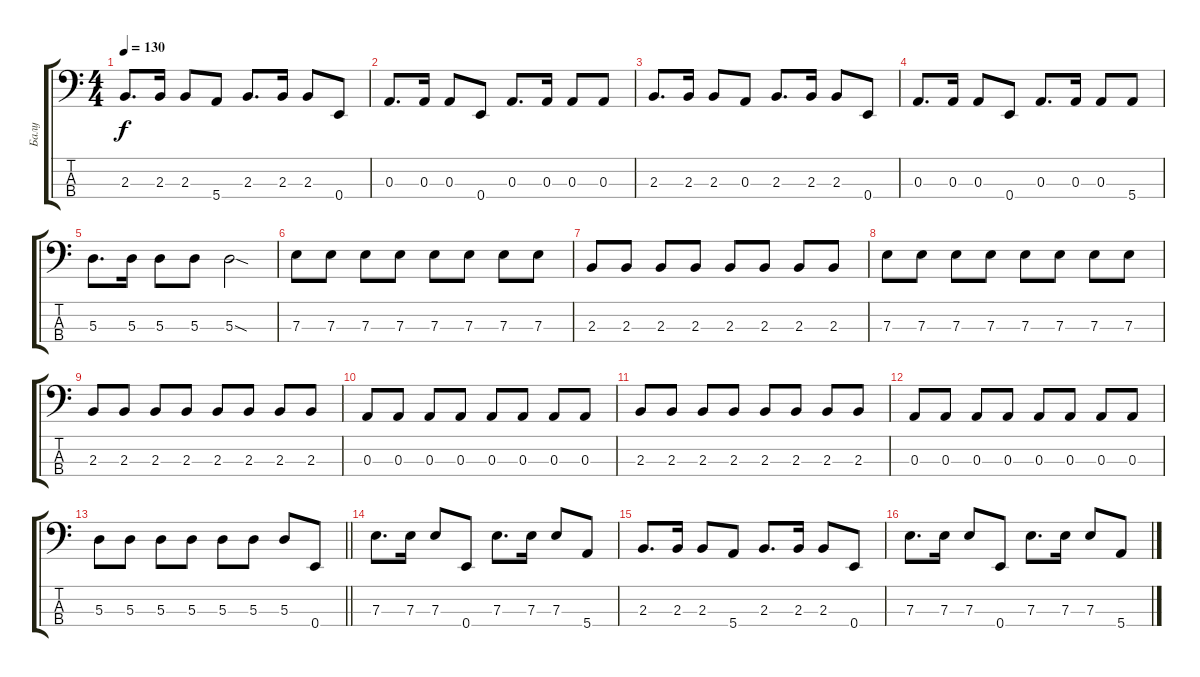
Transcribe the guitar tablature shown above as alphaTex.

\track ("Балу" "Балу") {instrument electricbasspick}
\staff {score tabs}
\tuning (G2 D2 A1 E1) {hide}
\ts (4 4)
\tempo 130
\clef f4
\ks c
2.3.8{d dy f} 2.3.16 2.3.8 5.4.8 2.3.8{d} 2.3.16 2.3.8 0.4.8 |
0.3.8{d} 0.3.16 0.3.8 0.4.8 0.3.8{d} 0.3.16 0.3.8 0.3.8 |
2.3.8{d} 2.3.16 2.3.8 0.3.8 2.3.8{d} 2.3.16 2.3.8 0.4.8 |
0.3.8{d} 0.3.16 0.3.8 0.4.8 0.3.8{d} 0.3.16 0.3.8 5.4.8 |
5.3.8{d} 5.3.16 5.3.8 5.3.8 5.3{sod}.2 |
7.3.8 7.3.8 7.3.8 7.3.8 7.3.8 7.3.8 7.3.8 7.3.8 |
2.3.8 2.3.8 2.3.8 2.3.8 2.3.8 2.3.8 2.3.8 2.3.8 |
7.3.8 7.3.8 7.3.8 7.3.8 7.3.8 7.3.8 7.3.8 7.3.8 |
2.3.8 2.3.8 2.3.8 2.3.8 2.3.8 2.3.8 2.3.8 2.3.8 |
0.3.8 0.3.8 0.3.8 0.3.8 0.3.8 0.3.8 0.3.8 0.3.8 |
2.3.8 2.3.8 2.3.8 2.3.8 2.3.8 2.3.8 2.3.8 2.3.8 |
0.3.8 0.3.8 0.3.8 0.3.8 0.3.8 0.3.8 0.3.8 0.3.8 |
\barLineRight lightlight
5.3.8 5.3.8 5.3.8 5.3.8 5.3.8 5.3.8 5.3.8 0.4.8 |
7.3.8{d} 7.3.16 7.3.8 0.4.8 7.3.8{d} 7.3.16 7.3.8 5.4.8 |
2.3.8{d} 2.3.16 2.3.8 5.4.8 2.3.8{d} 2.3.16 2.3.8 0.4.8 |
7.3.8{d} 7.3.16 7.3.8 0.4.8 7.3.8{d} 7.3.16 7.3.8 5.4.8
